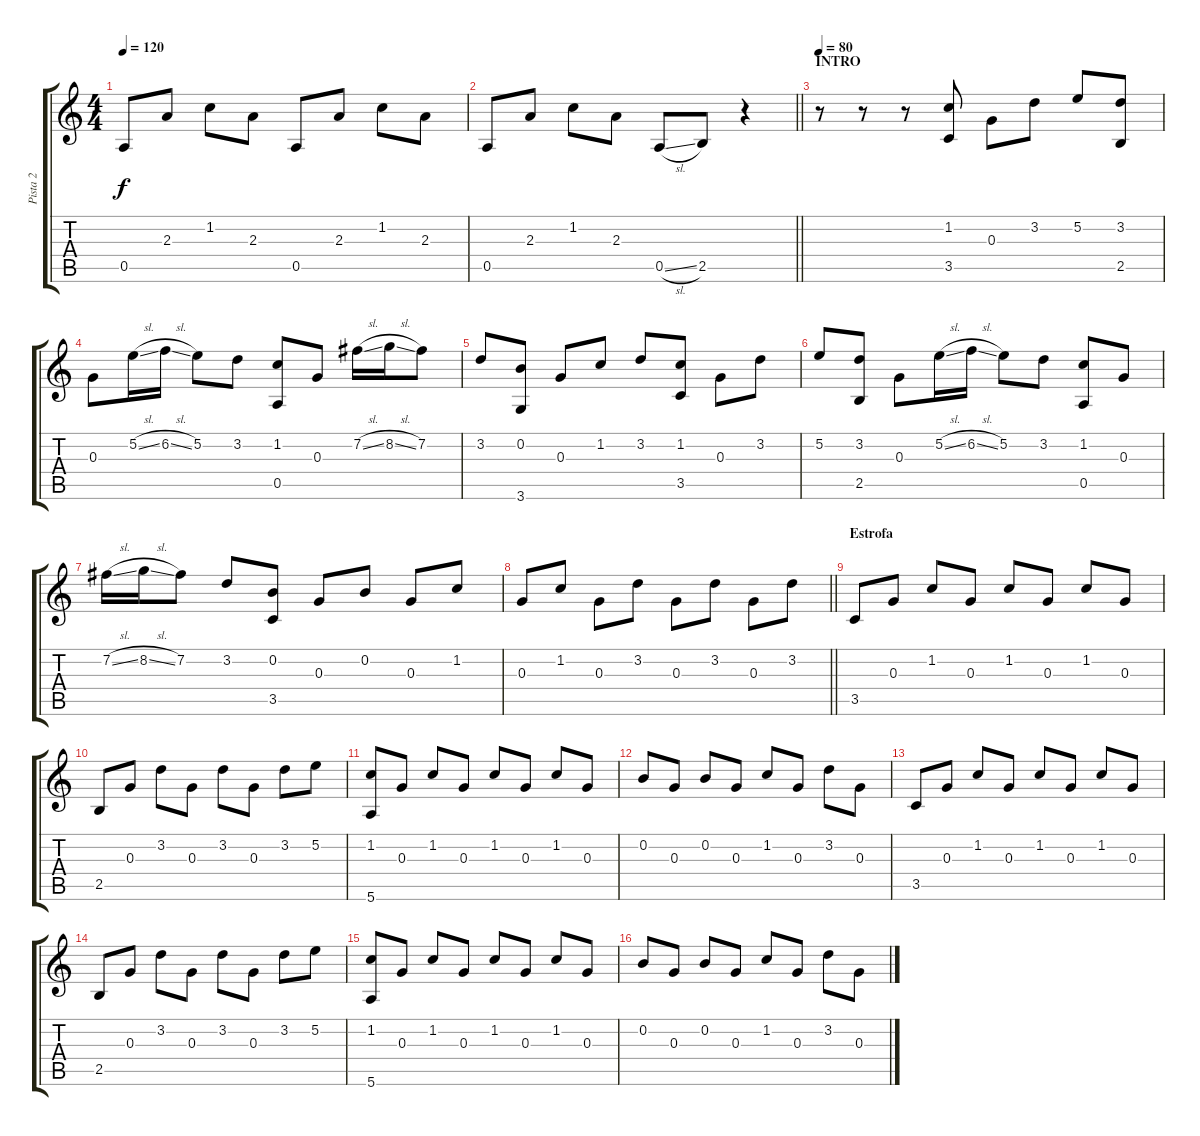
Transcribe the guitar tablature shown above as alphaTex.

\track ("Pista 2" "Pista 2") {instrument acousticguitarsteel}
\staff {score tabs}
\tuning (E4 B3 G3 D3 A2 E2) {hide}
\ts (4 4)
\tempo 120
\clef g2
\ks c
0.5.8{dy f} 2.3.8 1.2.8 2.3.8 0.5.8 2.3.8 1.2.8 2.3.8 |
\barLineRight lightlight
0.5.8 2.3.8 1.2.8 2.3.8 0.5{sl}.8 2.5.8 r.4 |
\section ("" "INTRO")
\tempo 80
r.8 r.8 r.8 (1.2 3.5).8 0.3.8 3.2.8 5.2.8 (3.2 2.5).8 |
0.3.8 5.2{sl}.16 6.2{sl}.16 5.2.8 3.2.8 (1.2 0.5).8 0.3.8 7.2{sl}.16 8.2{sl}.16 7.2.8 |
3.2.8 (0.2 3.6).8 0.3.8 1.2.8 3.2.8 (1.2 3.5).8 0.3.8 3.2.8 |
5.2.8 (3.2 2.5).8 0.3.8 5.2{sl}.16 6.2{sl}.16 5.2.8 3.2.8 (1.2 0.5).8 0.3.8 |
7.2{sl}.16 8.2{sl}.16 7.2.8 3.2.8 (0.2 3.5).8 0.3.8 0.2.8 0.3.8 1.2.8 |
\barLineRight lightlight
0.3.8 1.2.8 0.3.8 3.2.8 0.3.8 3.2.8 0.3.8 3.2.8 |
\section ("" "Estrofa")
3.5.8 0.3.8 1.2.8 0.3.8 1.2.8 0.3.8 1.2.8 0.3.8 |
2.5.8 0.3.8 3.2.8 0.3.8 3.2.8 0.3.8 3.2.8 5.2.8 |
(1.2 5.6).8 0.3.8 1.2.8 0.3.8 1.2.8 0.3.8 1.2.8 0.3.8 |
0.2.8 0.3.8 0.2.8 0.3.8 1.2.8 0.3.8 3.2.8 0.3.8 |
3.5.8 0.3.8 1.2.8 0.3.8 1.2.8 0.3.8 1.2.8 0.3.8 |
2.5.8 0.3.8 3.2.8 0.3.8 3.2.8 0.3.8 3.2.8 5.2.8 |
(1.2 5.6).8 0.3.8 1.2.8 0.3.8 1.2.8 0.3.8 1.2.8 0.3.8 |
0.2.8 0.3.8 0.2.8 0.3.8 1.2.8 0.3.8 3.2.8 0.3.8
